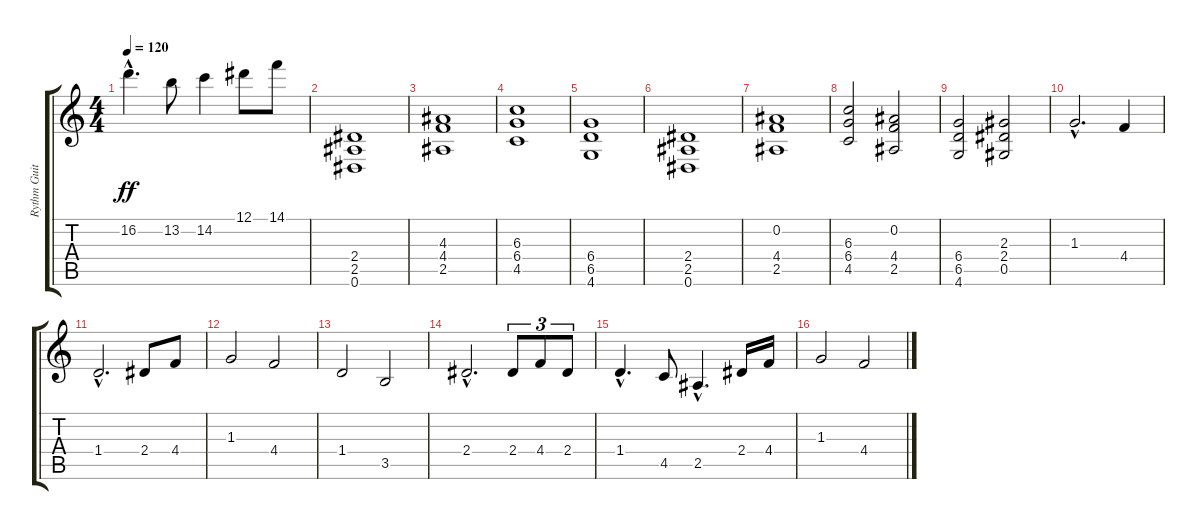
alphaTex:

\track ("Rythm Guitar" "Rythm Guit") {instrument distortionguitar}
\staff {score tabs}
\tuning (Eb4 Bb3 Gb3 Db3 Ab2 Eb2) {hide}
\ts (4 4)
\tempo 120
\clef g2
\ks c
16.2{hac}.4{d dy ff} 13.2.8 14.2.4 12.1.8 14.1.8 |
(2.4 2.5 0.6).1{volume 12 balance 8 instrument distortionguitar} |
(4.3 4.4 2.5).1 |
(6.3 6.4 4.5).1 |
(6.4 6.5 4.6).1 |
(2.4 2.5 0.6).1 |
(0.2 4.4 2.5).1 |
(6.3 6.4 4.5).2 (0.2 4.4 2.5).2 |
(6.4 6.5 4.6).2 (2.3 2.4 0.5).2 |
1.3{hac}.2{d} 4.4.4 |
1.4{hac}.2{d} 2.4.8 4.4.8 |
1.3.2 4.4.2 |
1.4.2 3.5.2 |
2.4{hac}.2{d} 2.4.8{tu (3 2)} 4.4.8{tu (3 2)} 2.4.8{tu (3 2)} |
1.4{hac}.4{d} 4.5.8 2.5{hac}.4{d} 2.4.16 4.4.16 |
1.3.2 4.4.2
